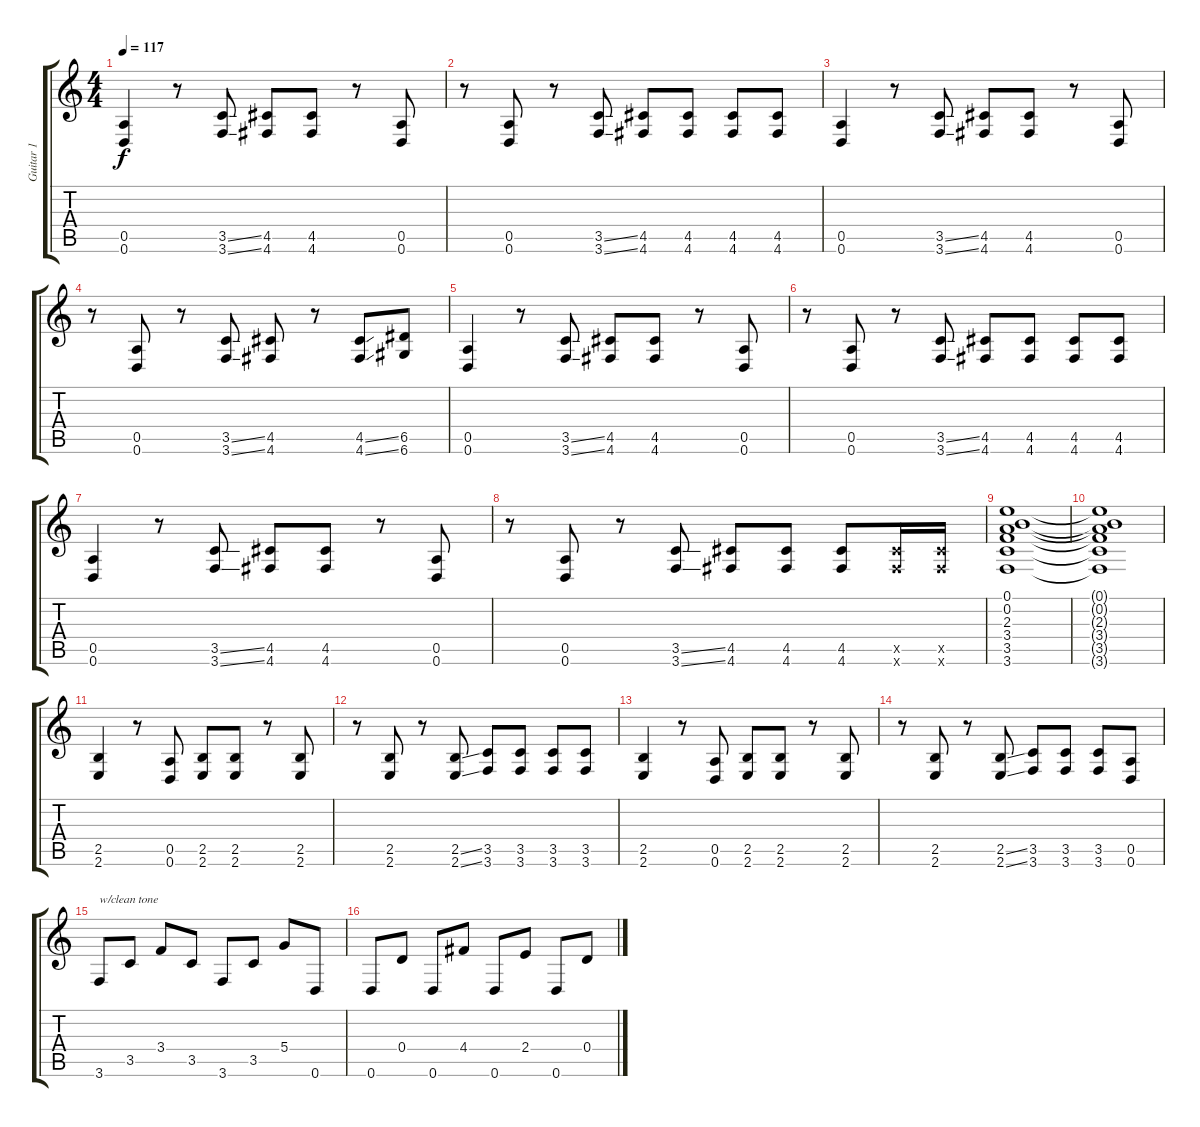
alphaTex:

\track ("Guitar 1" "Guitar 1") {instrument overdrivenguitar}
\staff {score tabs}
\tuning (E4 B3 G3 D3 A2 D2) {hide}
\ts (4 4)
\tempo 117
\clef g2
\ks c
(0.5 0.6).4{dy f} r.8 (3.5{ss} 3.6{ss}).8 (4.5 4.6).8 (4.5 4.6).8 r.8 (0.5 0.6).8 |
r.8 (0.5 0.6).8 r.8 (3.5{ss} 3.6{ss}).8 (4.5 4.6).8 (4.5 4.6).8 (4.5 4.6).8 (4.5 4.6).8 |
(0.5 0.6).4 r.8 (3.5{ss} 3.6{ss}).8 (4.5 4.6).8 (4.5 4.6).8 r.8 (0.5 0.6).8 |
r.8 (0.5 0.6).8 r.8 (3.5{ss} 3.6{ss}).8 (4.5 4.6).8 r.8 (4.5{ss} 4.6{ss}).8 (6.5 6.6).8 |
(0.5 0.6).4 r.8 (3.5{ss} 3.6{ss}).8 (4.5 4.6).8 (4.5 4.6).8 r.8 (0.5 0.6).8 |
r.8 (0.5 0.6).8 r.8 (3.5{ss} 3.6{ss}).8 (4.5 4.6).8 (4.5 4.6).8 (4.5 4.6).8 (4.5 4.6).8 |
(0.5 0.6).4 r.8 (3.5{ss} 3.6{ss}).8 (4.5 4.6).8 (4.5 4.6).8 r.8 (0.5 0.6).8 |
r.8 (0.5 0.6).8 r.8 (3.5{ss} 3.6{ss}).8 (4.5 4.6).8 (4.5 4.6).8 (4.5 4.6).8 (4.5{x} 4.6{x}).16 (4.5{x} 4.6{x}).16 |
(0.1 0.2 2.3 3.4 3.5 3.6).1 |
(0.1{t} 0.2{t} 2.3{t} 3.4{t} 3.5{t} 3.6{t}).1 |
(2.5 2.6).4 r.8 (0.5 0.6).8 (2.5 2.6).8 (2.5 2.6).8 r.8 (2.5 2.6).8 |
r.8 (2.5 2.6).8 r.8 (2.5{ss} 2.6{ss}).8 (3.5 3.6).8 (3.5 3.6).8 (3.5 3.6).8 (3.5 3.6).8 |
(2.5 2.6).4 r.8 (0.5 0.6).8 (2.5 2.6).8 (2.5 2.6).8 r.8 (2.5 2.6).8 |
r.8 (2.5 2.6).8 r.8 (2.5{ss} 2.6{ss}).8 (3.5 3.6).8 (3.5 3.6).8 (3.5 3.6).8 (0.5 0.6).8 |
3.6.8{txt "w/clean tone" instrument electricguitarclean} 3.5.8 3.4.8 3.5.8 3.6.8 3.5.8 5.4.8 0.6.8 |
0.6.8 0.4.8 0.6.8 4.4.8 0.6.8 2.4.8 0.6.8 0.4.8
